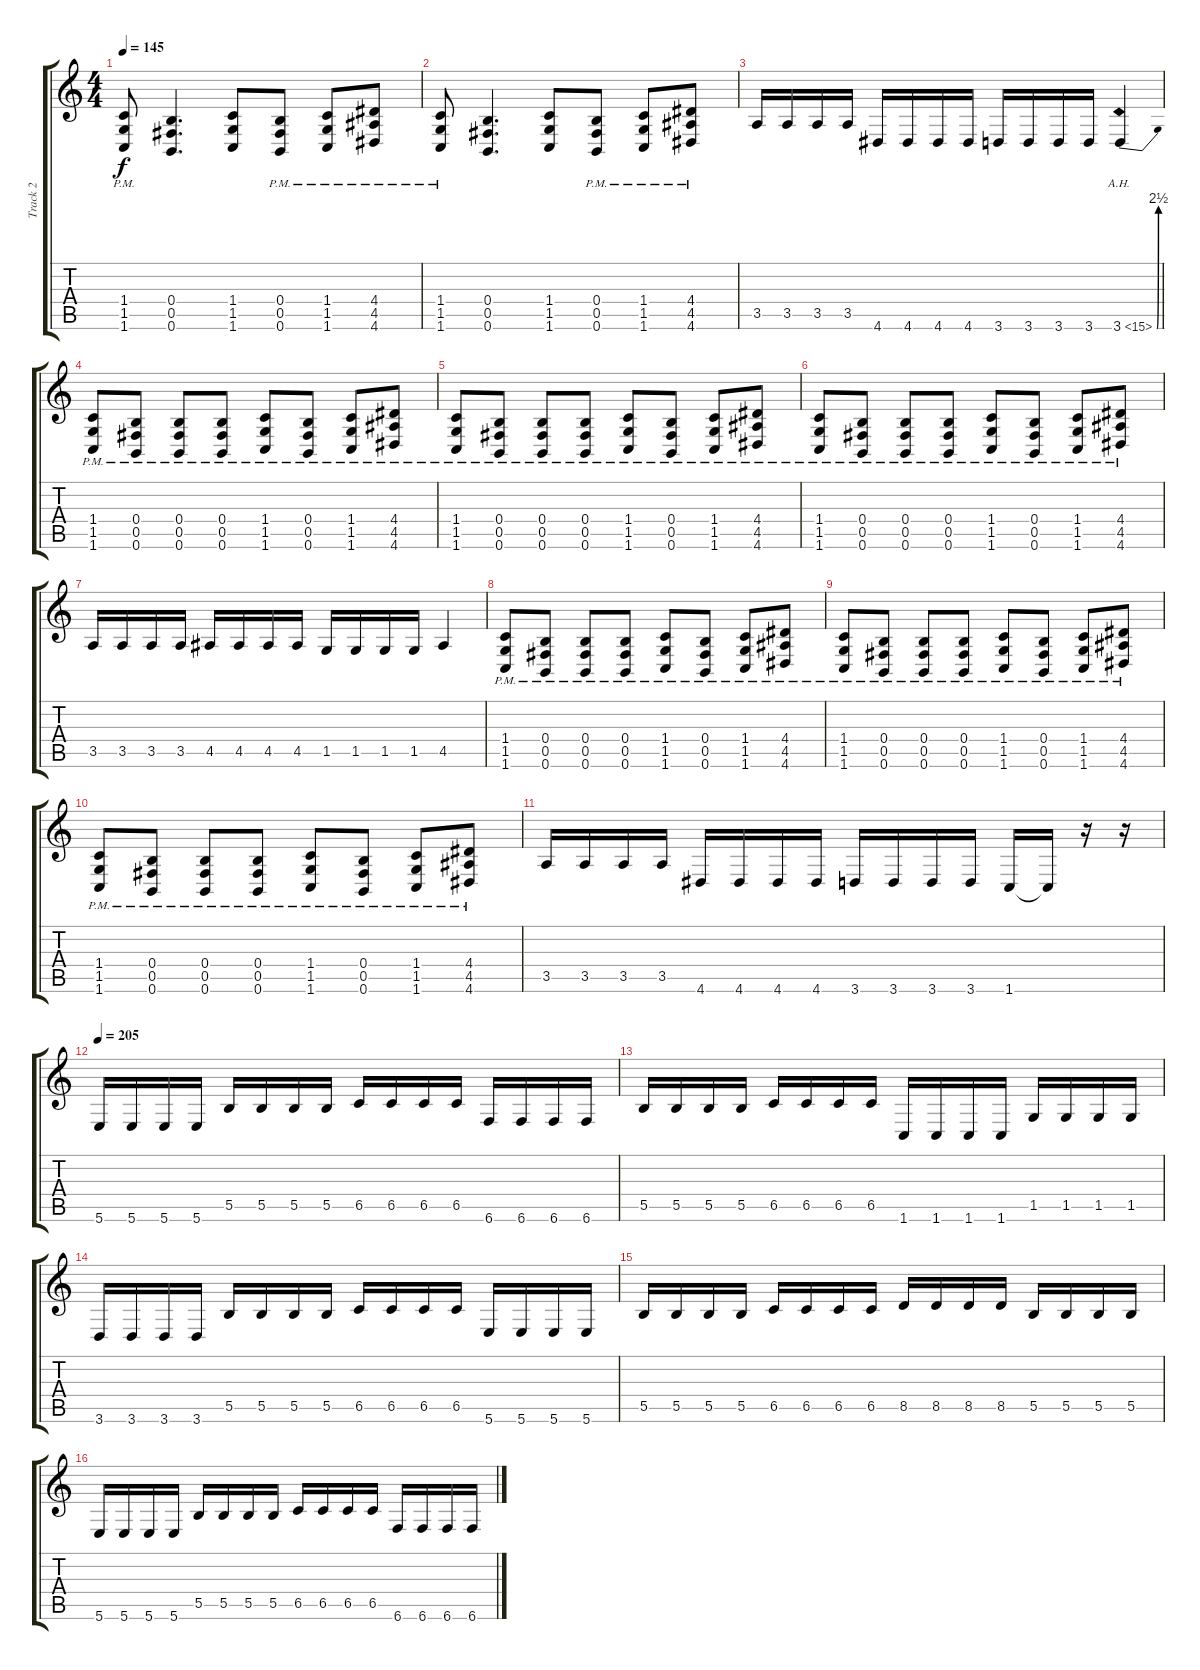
\track ("Track 2" "Track 2") {instrument distortionguitar}
\staff {score tabs}
\tuning (Db4 Ab3 E3 B2 Gb2 B1) {hide}
\ts (4 4)
\tempo 145
\clef g2
\ks c
(1.4{pm} 1.5{pm} 1.6{pm}).8{dy f} (0.4 0.5 0.6).4{d} (1.4 1.5 1.6).8 (0.4{pm} 0.5{pm} 0.6{pm}).8 (1.4{pm} 1.5{pm} 1.6{pm}).8 (4.4{pm} 4.5{pm} 4.6{pm}).8 |
(1.4{pm} 1.5{pm} 1.6{pm}).8 (0.4 0.5 0.6).4{d} (1.4 1.5 1.6).8 (0.4{pm} 0.5{pm} 0.6{pm}).8 (1.4{pm} 1.5{pm} 1.6{pm}).8 (4.4{pm} 4.5{pm} 4.6{pm}).8 |
3.5.16 3.5.16 3.5.16 3.5.16 4.6.16 4.6.16 4.6.16 4.6.16 3.6.16 3.6.16 3.6.16 3.6.16 3.6{be (bend 0 0 60 10) ah 12}.4 |
(1.4{pm} 1.5{pm} 1.6{pm}).8 (0.4{pm} 0.5{pm} 0.6{pm}).8 (0.4{pm} 0.5{pm} 0.6{pm}).8 (0.4{pm} 0.5{pm} 0.6{pm}).8 (1.4{pm} 1.5{pm} 1.6{pm}).8 (0.4{pm} 0.5{pm} 0.6{pm}).8 (1.4{pm} 1.5{pm} 1.6{pm}).8 (4.4{pm} 4.5{pm} 4.6{pm}).8 |
(1.4{pm} 1.5{pm} 1.6{pm}).8 (0.4{pm} 0.5{pm} 0.6{pm}).8 (0.4{pm} 0.5{pm} 0.6{pm}).8 (0.4{pm} 0.5{pm} 0.6{pm}).8 (1.4{pm} 1.5{pm} 1.6{pm}).8 (0.4{pm} 0.5{pm} 0.6{pm}).8 (1.4{pm} 1.5{pm} 1.6{pm}).8 (4.4{pm} 4.5{pm} 4.6{pm}).8 |
(1.4{pm} 1.5{pm} 1.6{pm}).8 (0.4{pm} 0.5{pm} 0.6{pm}).8 (0.4{pm} 0.5{pm} 0.6{pm}).8 (0.4{pm} 0.5{pm} 0.6{pm}).8 (1.4{pm} 1.5{pm} 1.6{pm}).8 (0.4{pm} 0.5{pm} 0.6{pm}).8 (1.4{pm} 1.5{pm} 1.6{pm}).8 (4.4{pm} 4.5{pm} 4.6{pm}).8 |
3.5.16 3.5.16 3.5.16 3.5.16 4.5.16 4.5.16 4.5.16 4.5.16 1.5.16 1.5.16 1.5.16 1.5.16 4.5.4 |
(1.4{pm} 1.5{pm} 1.6{pm}).8 (0.4{pm} 0.5{pm} 0.6{pm}).8 (0.4{pm} 0.5{pm} 0.6{pm}).8 (0.4{pm} 0.5{pm} 0.6{pm}).8 (1.4{pm} 1.5{pm} 1.6{pm}).8 (0.4{pm} 0.5{pm} 0.6{pm}).8 (1.4{pm} 1.5{pm} 1.6{pm}).8 (4.4{pm} 4.5{pm} 4.6{pm}).8 |
(1.4{pm} 1.5{pm} 1.6{pm}).8 (0.4{pm} 0.5{pm} 0.6{pm}).8 (0.4{pm} 0.5{pm} 0.6{pm}).8 (0.4{pm} 0.5{pm} 0.6{pm}).8 (1.4{pm} 1.5{pm} 1.6{pm}).8 (0.4{pm} 0.5{pm} 0.6{pm}).8 (1.4{pm} 1.5{pm} 1.6{pm}).8 (4.4{pm} 4.5{pm} 4.6{pm}).8 |
(1.4{pm} 1.5{pm} 1.6{pm}).8 (0.4{pm} 0.5{pm} 0.6{pm}).8 (0.4{pm} 0.5{pm} 0.6{pm}).8 (0.4{pm} 0.5{pm} 0.6{pm}).8 (1.4{pm} 1.5{pm} 1.6{pm}).8 (0.4{pm} 0.5{pm} 0.6{pm}).8 (1.4{pm} 1.5{pm} 1.6{pm}).8 (4.4{pm} 4.5{pm} 4.6{pm}).8 |
3.5.16 3.5.16 3.5.16 3.5.16 4.6.16 4.6.16 4.6.16 4.6.16 3.6.16 3.6.16 3.6.16 3.6.16 1.6.16 1.6{t}.16 r.16 r.16 |
\tempo 205
5.6.16 5.6.16 5.6.16 5.6.16 5.5.16 5.5.16 5.5.16 5.5.16 6.5.16 6.5.16 6.5.16 6.5.16 6.6.16 6.6.16 6.6.16 6.6.16 |
5.5.16 5.5.16 5.5.16 5.5.16 6.5.16 6.5.16 6.5.16 6.5.16 1.6.16 1.6.16 1.6.16 1.6.16 1.5.16 1.5.16 1.5.16 1.5.16 |
3.6.16 3.6.16 3.6.16 3.6.16 5.5.16 5.5.16 5.5.16 5.5.16 6.5.16 6.5.16 6.5.16 6.5.16 5.6.16 5.6.16 5.6.16 5.6.16 |
5.5.16 5.5.16 5.5.16 5.5.16 6.5.16 6.5.16 6.5.16 6.5.16 8.5.16 8.5.16 8.5.16 8.5.16 5.5.16 5.5.16 5.5.16 5.5.16 |
5.6.16 5.6.16 5.6.16 5.6.16 5.5.16 5.5.16 5.5.16 5.5.16 6.5.16 6.5.16 6.5.16 6.5.16 6.6.16 6.6.16 6.6.16 6.6.16
